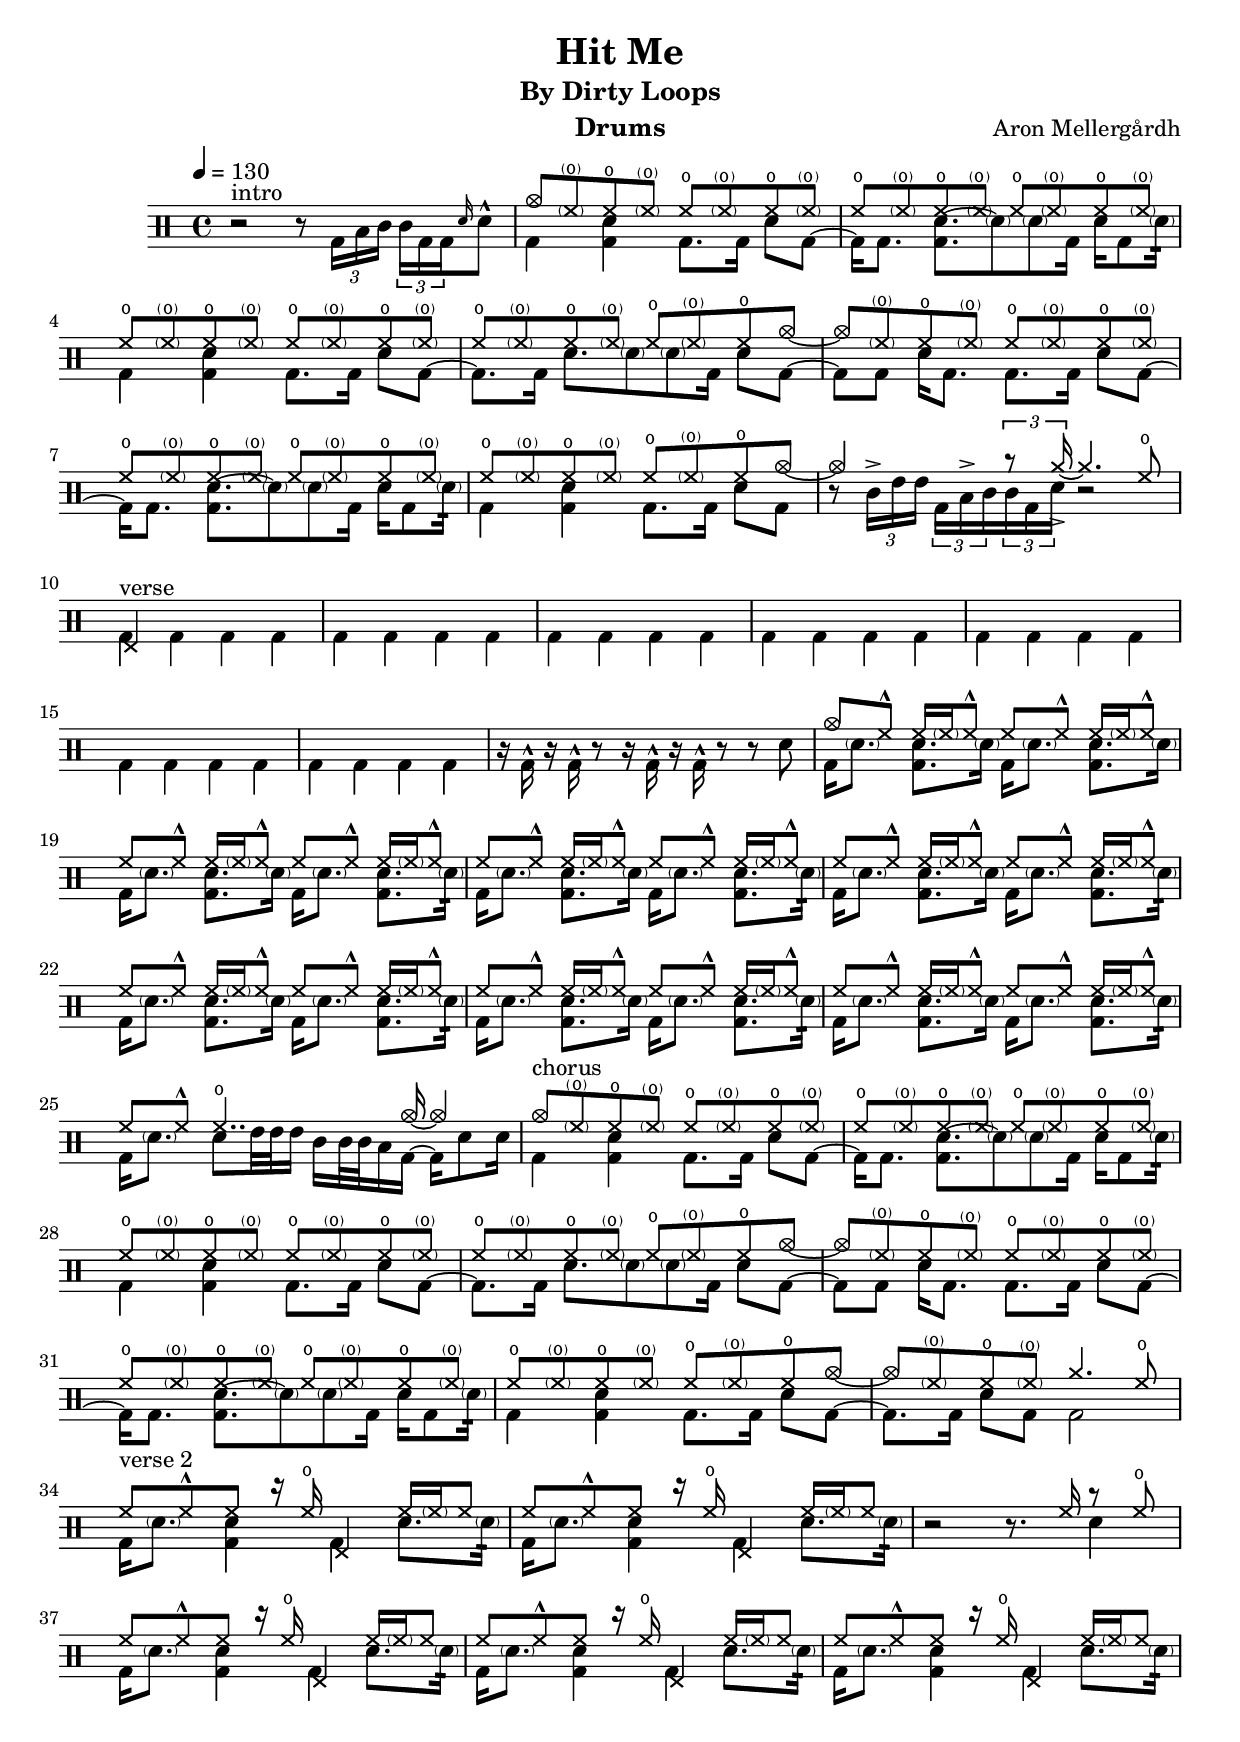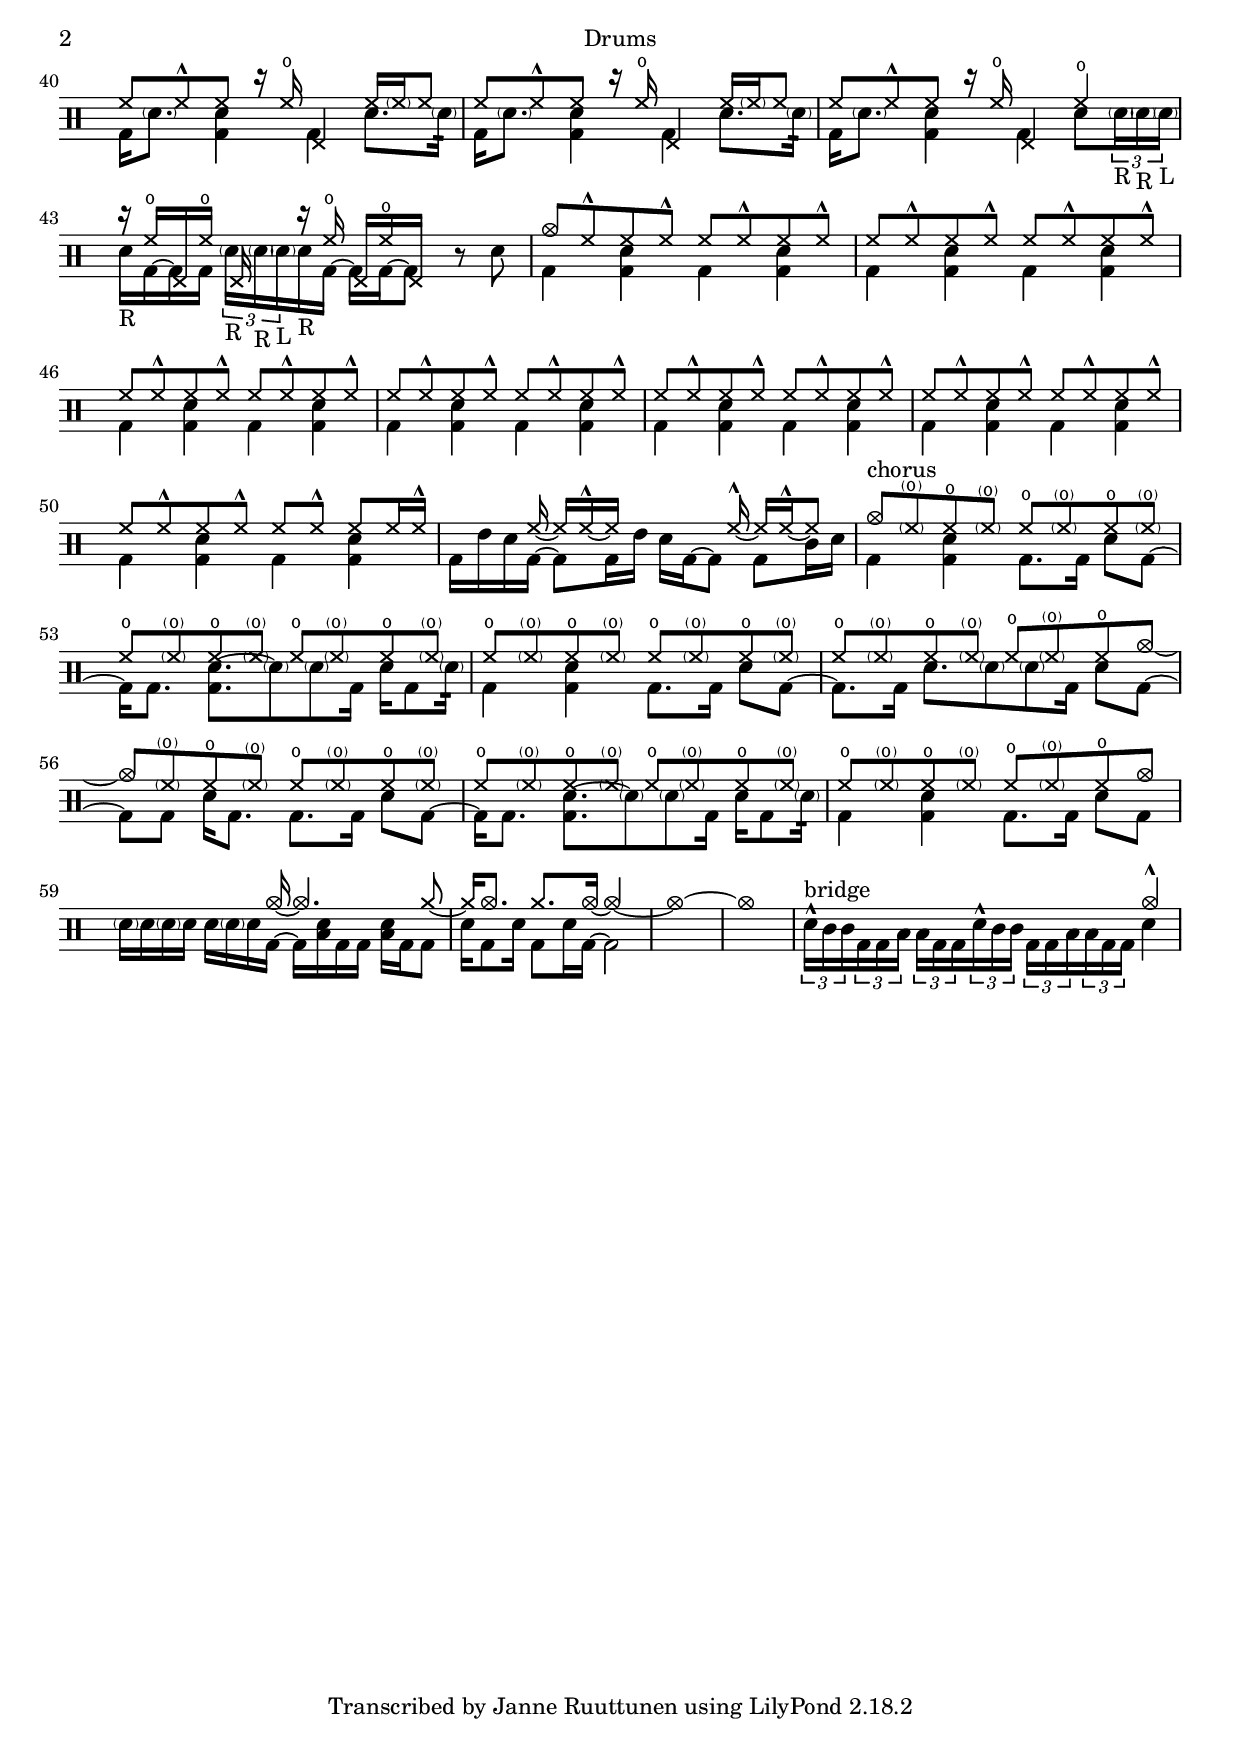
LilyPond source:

\version "2.18.2"
% \pointAndClickOff

\header {
  title = "Hit Me"
  subtitle = "By Dirty Loops"
  composer = "Aron Mellergårdh"
  instrument = "Drums"
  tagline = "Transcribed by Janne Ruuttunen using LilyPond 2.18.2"
}

chHH = \drummode { hho8 \parenthesize hho hho \parenthesize hho }
vHH = \drummode {hh8 hh^^ hh16 \parenthesize hh hh8^^}

introUp = \drummode {
  s1
  cymc8 \parenthesize hho hho \parenthesize hho
  \repeat percent 6 \chHH
  hho \parenthesize hho hho cymc~ 
  cymc \parenthesize hho hho \parenthesize hho
  \repeat percent 4 \chHH
  hho \parenthesize hho hho cymc8~cymc4 s8 \tuplet 3/2 {r8 cymcb16->~} cymcb4. hho8
}
introDown = \drummode {
  r2 r8 \tuplet 3/2 { bd16 toml tomml } \tuplet 3/2 { tomml bd bd} \grace { sn16 } sn8^^
  bd4 <bd sn>4 bd8. bd16 sn8 bd8~bd16 bd8. <bd sn~>8. \parenthesize sn8 \parenthesize sn bd16 sn16 bd8 \parenthesize sn16:32
  bd4 <bd sn>4 bd8. bd16 sn8 bd8~bd8. bd16 sn8. \parenthesize sn8 \parenthesize sn bd16 sn8 bd8~
  bd8 bd8 sn16 bd8. bd8. bd16 sn8 bd8~bd16 bd8. <bd sn~>8. \parenthesize sn8 \parenthesize sn bd16 sn16 bd8 \parenthesize sn16:32
  bd4 <bd sn>4 bd8. bd16 sn8 bd8 r8 \tuplet 3/2 {tomml16-> tommh tommh} \tuplet 3/2 {bd toml-> tomml} \tuplet 3/2 {tomml bd sn} r2 
}
vAup = \drummode {
  hhp4 s2. \repeat percent 7 {s1}
  cymc8 hh^^ hh16 \parenthesize hh hh8^^
  \repeat percent 13 \vHH 
  hh8 hh^^ hho4.. cymca16~cymca4
}
vGrooveA = \drummode { bd16 \parenthesize sn8. <bd sn> \parenthesize sn16 }
vGrooveB = \drummode { bd16 \parenthesize sn8. <bd sn> \parenthesize sn16:32 }
vAdown = \drummode {
  \repeat percent 7 {bd4 bd bd bd } r16 bd^^ r bd^^ r8 r16 bd^^ r bd^^ r8 r8 sn8
  \repeat percent 3 { \vGrooveA } \vGrooveB
  \repeat percent 5 { \vGrooveA \vGrooveB }
  bd16 \parenthesize sn8. sn8 tommh32 tommh tommh16 tomml tomml32 tomml32 toml16 bd16~bd sn8 sn16
}

chAup = \drummode {
  cymc8 \parenthesize hho hho \parenthesize hho
  \repeat percent 6 \chHH
  hho \parenthesize hho hho cymc~ 
  cymc \parenthesize hho hho \parenthesize hho
  \repeat percent 4 \chHH
  hho \parenthesize hho hho cymc~
  cymc8 \parenthesize hho hho \parenthesize hho cymcb4. hho8
}
chAdown = \drummode {
  bd4 <bd sn>4 bd8. bd16 sn8 bd8~bd16 bd8. <bd sn~>8. \parenthesize sn8 \parenthesize sn bd16 sn16 bd8 \parenthesize sn16:32
  bd4 <bd sn>4 bd8. bd16 sn8 bd8~bd8. bd16 sn8. \parenthesize sn8 \parenthesize sn bd16 sn8 bd8~
  bd8 bd8 sn16 bd8. bd8. bd16 sn8 bd8~bd16 bd8. <bd sn~>8. \parenthesize sn8 \parenthesize sn bd16 sn16 bd8 \parenthesize sn16:32
  bd4 <bd sn>4 bd8. bd16 sn8 bd8~bd8. bd16 sn8 bd bd2  
}

vBGrooveUp = \drummode {
  hh8 hh^^ hh8 r16 hho hhp4 hh16 \parenthesize hh16 hh8  
} 
vBGrooveDown = \drummode {
  bd16 \parenthesize sn8. <bd sn>4 bd sn8. \parenthesize sn16:32
}
vBSimpleUp = \drummode {
  hh8 hh^^ hh hh^^ hh hh^^ hh hh^^    
}
vBSimpleDown = \drummode {
  bd4 <bd sn> bd <bd sn>
}
vBup = \drummode {
  \repeat percent 2 { \vBGrooveUp }
  r2 r8. hh16 r8 hho
  \repeat percent 5 { \vBGrooveUp }
  hh8 hh^^ hh8 r16 hho hhp4 hho4
  r16 hho hhp hho hhp s r hho hhp hho hhp s s4
  cymc8 hh^^ hh hh^^ hh hh^^ hh hh^^    
  \repeat percent 5 { \vBSimpleUp }
  hh hh^^ hh hh^^ hh hh^^ hh hh16 hh16^^
  s8. hh16~hh hh^^~hh s4 hh16^^~hh hh^^~hh8
}
vBdown = \drummode {
  \repeat percent 2 { \vBGrooveDown }
  s2. sn4
  \repeat percent 5 { \vBGrooveDown }
  bd16 \parenthesize sn8. <bd sn>4 bd sn8 \tuplet 3/2 {\parenthesize sn16_"R" \parenthesize sn_"R" \parenthesize sn_"L"}
  sn16_"R" bd~bd bd \tuplet 3/2  {\parenthesize sn16_"R" \parenthesize sn_"R" \parenthesize sn_"L"} sn16_"R" bd~bd bd~bd8 r sn
  \repeat percent 7 { \vBSimpleDown }
  bd16 tommh sn bd16~bd8 bd16 tommh sn bd16~bd8 bd tomml16 sn
}

chBup = \drummode {
  cymc8 \parenthesize hho hho \parenthesize hho
  \repeat percent 6 \chHH
  hho \parenthesize hho hho cymc~ 
  cymc \parenthesize hho hho \parenthesize hho
  \repeat percent 4 \chHH
  hho \parenthesize hho hho cymc
  s4 s8. cymc16~cymc4. cymcb8~cymcb16 cymc8. cymcb8. cymc16~cymc2~
  cymc1~cymc
}
chBdown = \drummode {
  bd4 <bd sn>4 bd8. bd16 sn8 bd8~bd16 bd8. <bd sn~>8. \parenthesize sn8 \parenthesize sn bd16 sn16 bd8 \parenthesize sn16:32
  bd4 <bd sn>4 bd8. bd16 sn8 bd8~bd8. bd16 sn8. \parenthesize sn8 \parenthesize sn bd16 sn8 bd8~
  bd8 bd8 sn16 bd8. bd8. bd16 sn8 bd8~bd16 bd8. <bd sn~>8. \parenthesize sn8 \parenthesize sn bd16 sn16 bd8 \parenthesize sn16:32
  bd4 <bd sn>4 bd8. bd16 sn8 bd
  \parenthesize sn16 sn \parenthesize sn sn sn \parenthesize sn sn bd16~bd <sn toml>16 bd bd <sn toml>16 bd16 bd8 sn16 bd8 sn16 bd8 sn16 bd16~bd2
  s1 s
}
brUp = \drummode {
  s2. cymc4~^^
}
brDown = \drummode {
  \tuplet 3/2 8 {sn16^^ tomml tomml bd bd toml toml bd bd sn16^^ tomml tomml bd bd toml toml bd bd} sn4
}

up = \drummode { \unfoldRepeats {
  \tempo 4 = 130
  \introUp
  \vAup
  \chAup
  \vBup
  \chBup
  \brUp
}}
down = \drummode { \unfoldRepeats {
  <>^\markup { intro }  \introDown
  <>^\markup { verse }  \vAdown
  <>^\markup { chorus } \chAdown
  <>^\markup { verse 2 } \vBdown
  <>^\markup { chorus } \chBdown
  <>^\markup { bridge } \brDown
  <>^\markup { TBD }
}}


\score {
  <<
    \new DrumStaff <<
      \new DrumVoice { \stemUp \up}
	  \new DrumVoice { \stemDown \down}
	>>
  >>
  \layout { }
  \midi { }
}
